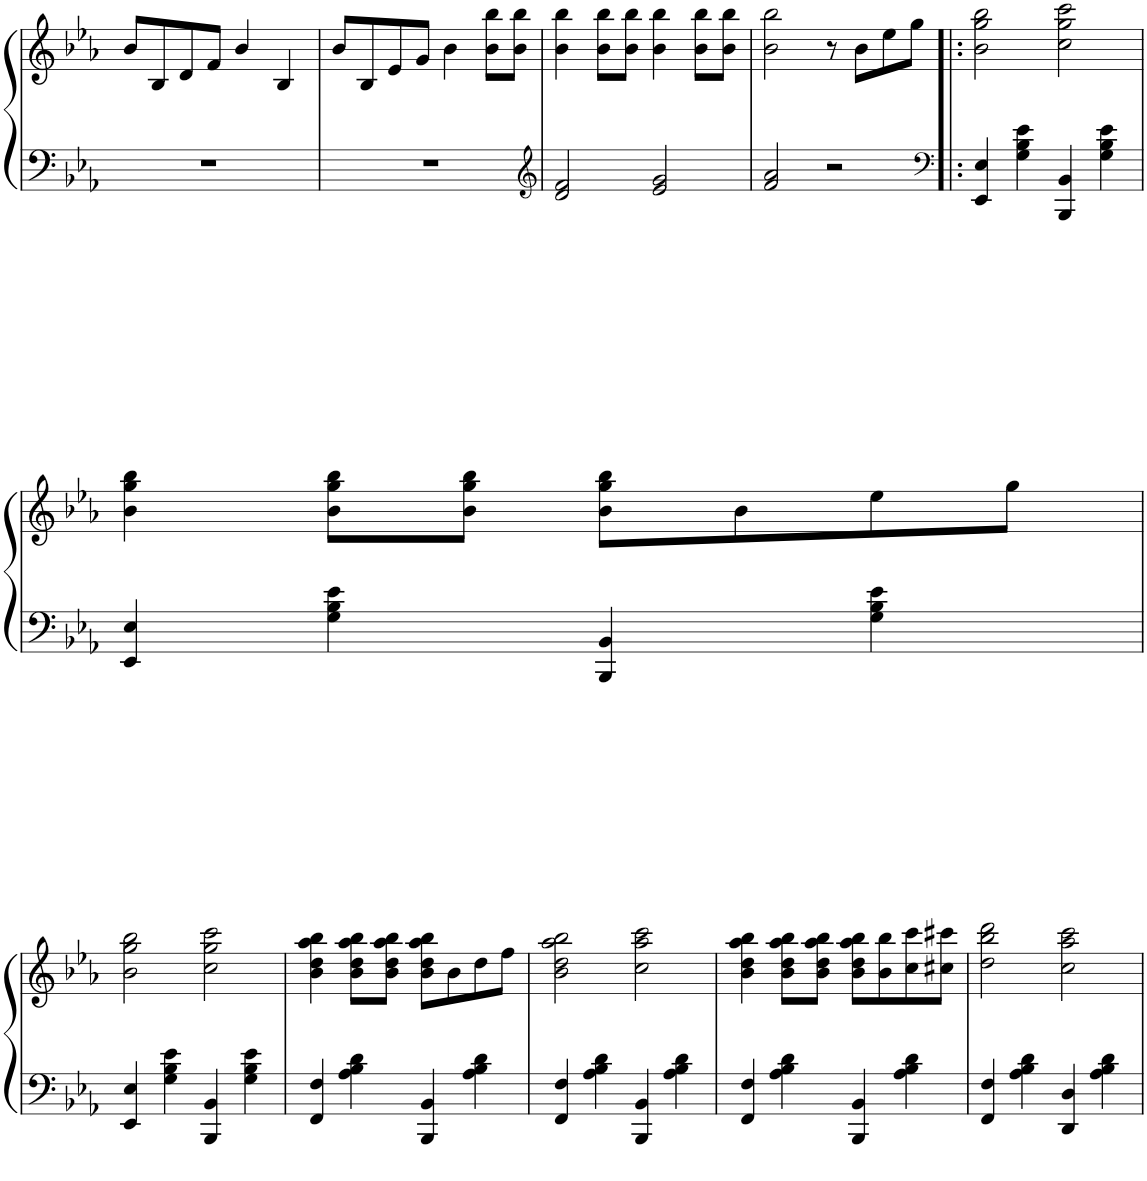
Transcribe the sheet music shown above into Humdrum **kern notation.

**kern	**kern
*part1	*part1
*staff2	*staff1
*I"Piano	*
*I'Pno.	*
!!LO:PB:g=z
*clefF4	*clefG2
*k[b-e-a-]	*k[b-e-a-]
*E-:	*E-:
*M4/4	*M4/4
*met(c)	*met(c)
=48	=48
1r	8b-/L
.	8B-/
.	8d/
.	8f/J
.	4b-/
.	4B-/
=49	=49
1r	8b-/L
.	8B-/
.	8e-/
.	8g/J
.	4b-\
.	8b-\ 8bb-\L
.	8b-\ 8bb-\J
=50	=50
*clefG2	*
2d/ 2f/	4b-\ 4bb-\
.	8b-\ 8bb-\L
.	8b-\ 8bb-\J
2e-/ 2g/	4b-\ 4bb-\
.	8b-\ 8bb-\L
.	8b-\ 8bb-\J
=51	=51
2f/ 2a-/	2b-\ 2bb-\
2r	8r
.	8b-\L
.	8ee-\
.	8gg\J
=52!|:	=52!|:
*clefF4	*
4EE-/ 4E-/	2b-\ 2gg\ 2bb-\
4G\ 4B-\ 4e-\	.
4BBB-/ 4BB-/	2cc\ 2gg\ 2ccc\
4G\ 4B-\ 4e-\	.
!!LO:LB:g=z
=53	=53
4EE-/ 4E-/	4b-\ 4gg\ 4bb-\
4G\ 4B-\ 4e-\	8b-\ 8gg\ 8bb-\L
.	8b-\ 8gg\ 8bb-\J
4BBB-/ 4BB-/	8b-\ 8gg\ 8bb-\L
.	8b-\
4G\ 4B-\ 4e-\	8ee-\
.	8gg\J
!!LO:LB:g=z
=54	=54
4EE-/ 4E-/	2b-\ 2gg\ 2bb-\
4G\ 4B-\ 4e-\	.
4BBB-/ 4BB-/	2cc\ 2gg\ 2ccc\
4G\ 4B-\ 4e-\	.
=55	=55
4FF/ 4F/	4b-\ 4dd\ 4aa-\ 4bb-\
4A-\ 4B-\ 4d\	8b-\ 8dd\ 8aa-\ 8bb-\L
.	8b-\ 8dd\ 8aa-\ 8bb-\J
4BBB-/ 4BB-/	8b-\ 8dd\ 8aa-\ 8bb-\L
.	8b-\
4A-\ 4B-\ 4d\	8dd\
.	8ff\J
=56	=56
4FF/ 4F/	2b-\ 2dd\ 2aa-\ 2bb-\
4A-\ 4B-\ 4d\	.
4BBB-/ 4BB-/	2cc\ 2aa-\ 2ccc\
4A-\ 4B-\ 4d\	.
=57	=57
4FF/ 4F/	4b-\ 4dd\ 4aa-\ 4bb-\
4A-\ 4B-\ 4d\	8b-\ 8dd\ 8aa-\ 8bb-\L
.	8b-\ 8dd\ 8aa-\ 8bb-\J
4BBB-/ 4BB-/	8b-\ 8dd\ 8aa-\ 8bb-\L
.	8b-\ 8bb-\
4A-\ 4B-\ 4d\	8cc\ 8ccc\
.	8cc#X\ 8ccc#X\J
=58	=58
4FF/ 4F/	2dd\ 2bb-\ 2ddd\
4A-\ 4B-\ 4d\	.
4DD/ 4D/	2cc\ 2aa-\ 2ccc\
4A-\ 4B-\ 4d\	.
=	=
*-	*-
